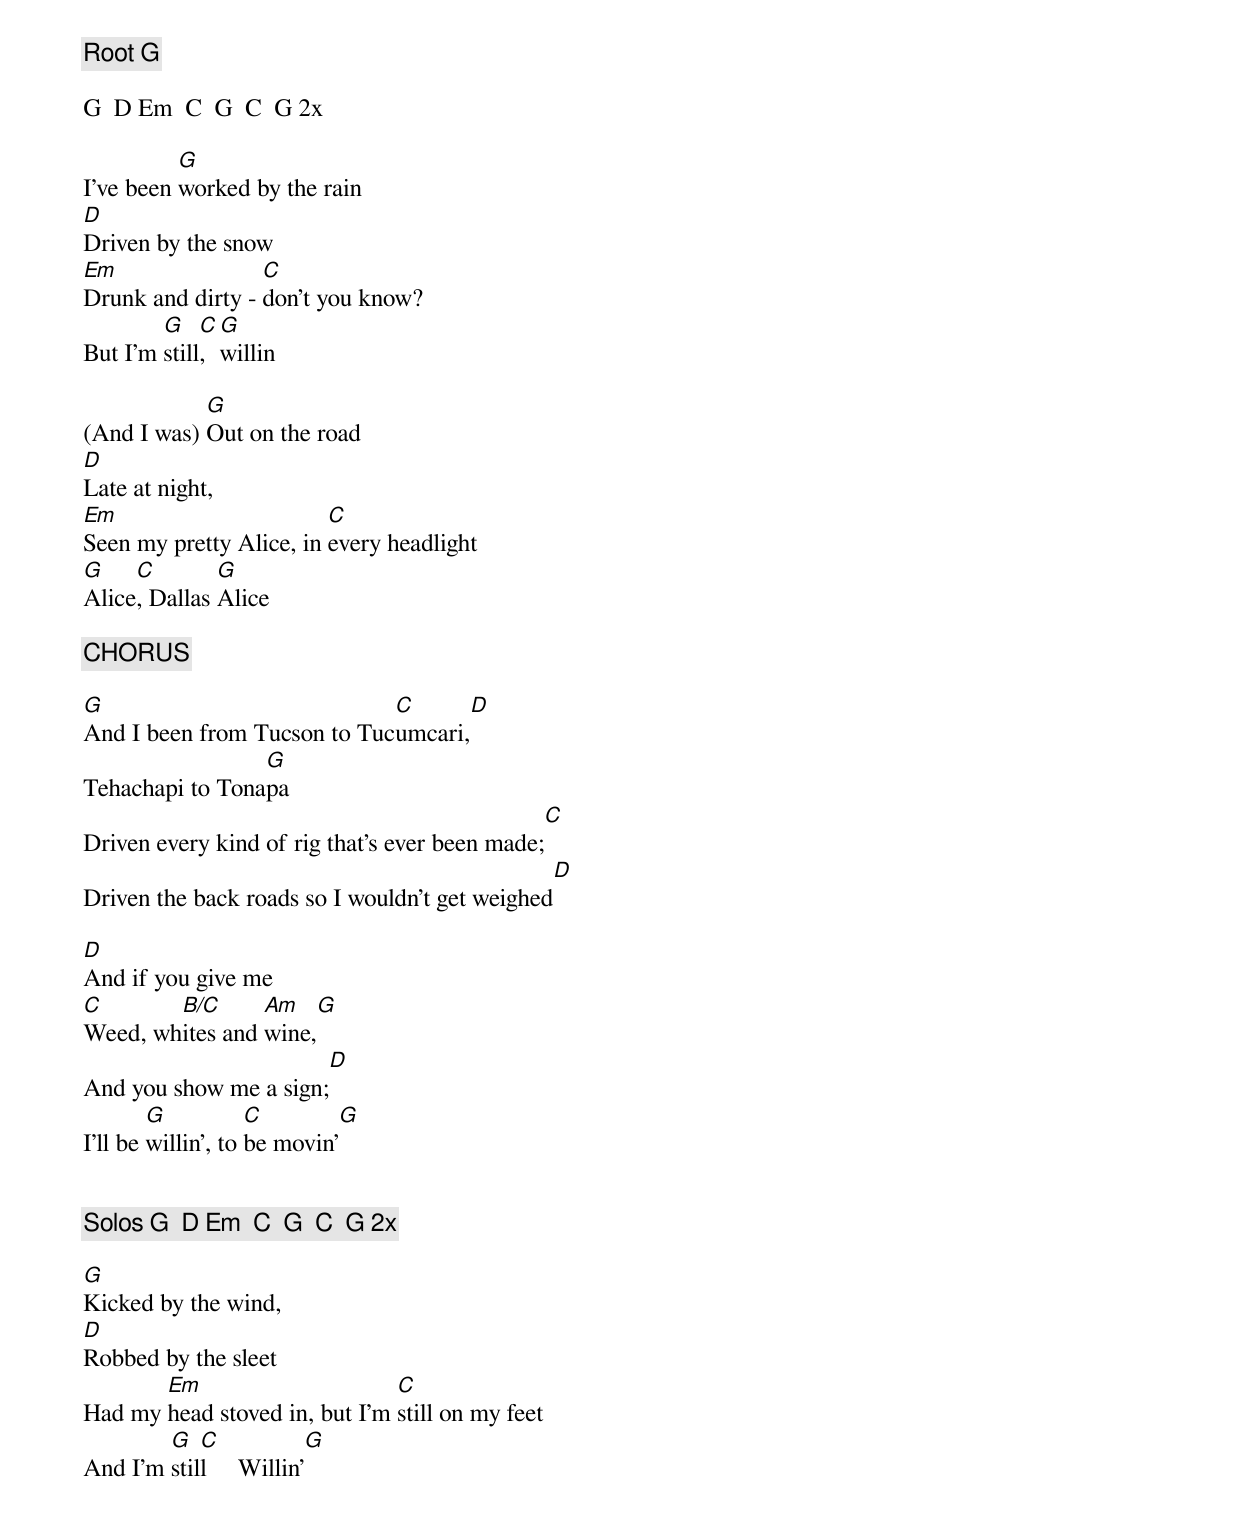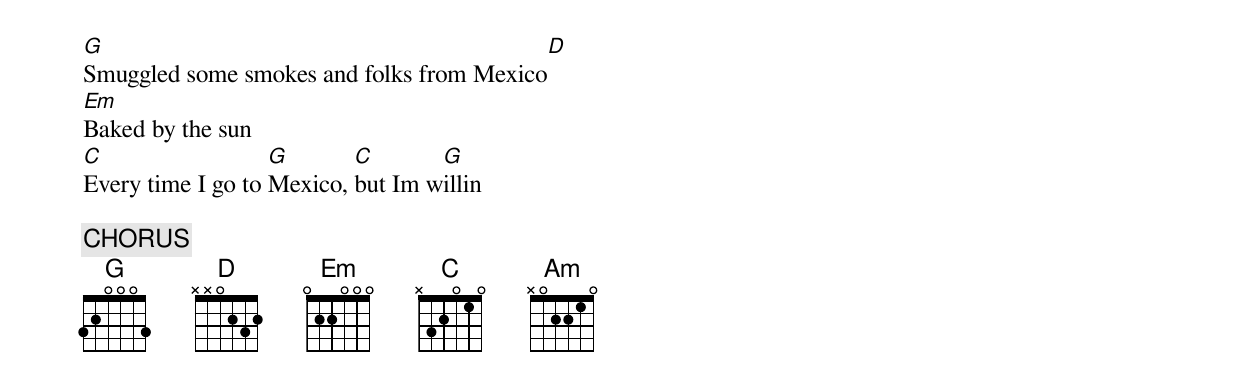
[Root] G

G  D Em  C  G  C  G 2x

          G
I've been worked by the rain
D
Driven by the snow
Em                C
Drunk and dirty - don't you know?
        G    C  G
But I'm still,  willin

            G
(And I was) Out on the road
D
Late at night,
Em                       C
Seen my pretty Alice, in every headlight
G    C        G
Alice, Dallas Alice

[CHORUS]

G                            C              D
And I been from Tucson to Tucumcari,
                 G
Tehachapi to Tonapa
                                                            C
Driven every kind of rig that's ever been made;
                                                            D
Driven the back roads so I wouldn't get weighed

D
And if you give me
C       B/C      Am    G
Weed, whites and wine,
                             D
And you show me a sign;
        G           C        G
I'll be willin', to be movin'


[Solos] G  D Em  C  G  C  G 2x

G
Kicked by the wind,
D
Robbed by the sleet
       Em                      C
Had my head stoved in, but I'm still on my feet
        G   C                    G
And I'm still     Willin'

G                                                           D
Smuggled some smokes and folks from Mexico
Em
Baked by the sun
C                  G       C       G
Every time I go to Mexico, but Im willin

[CHORUS]
